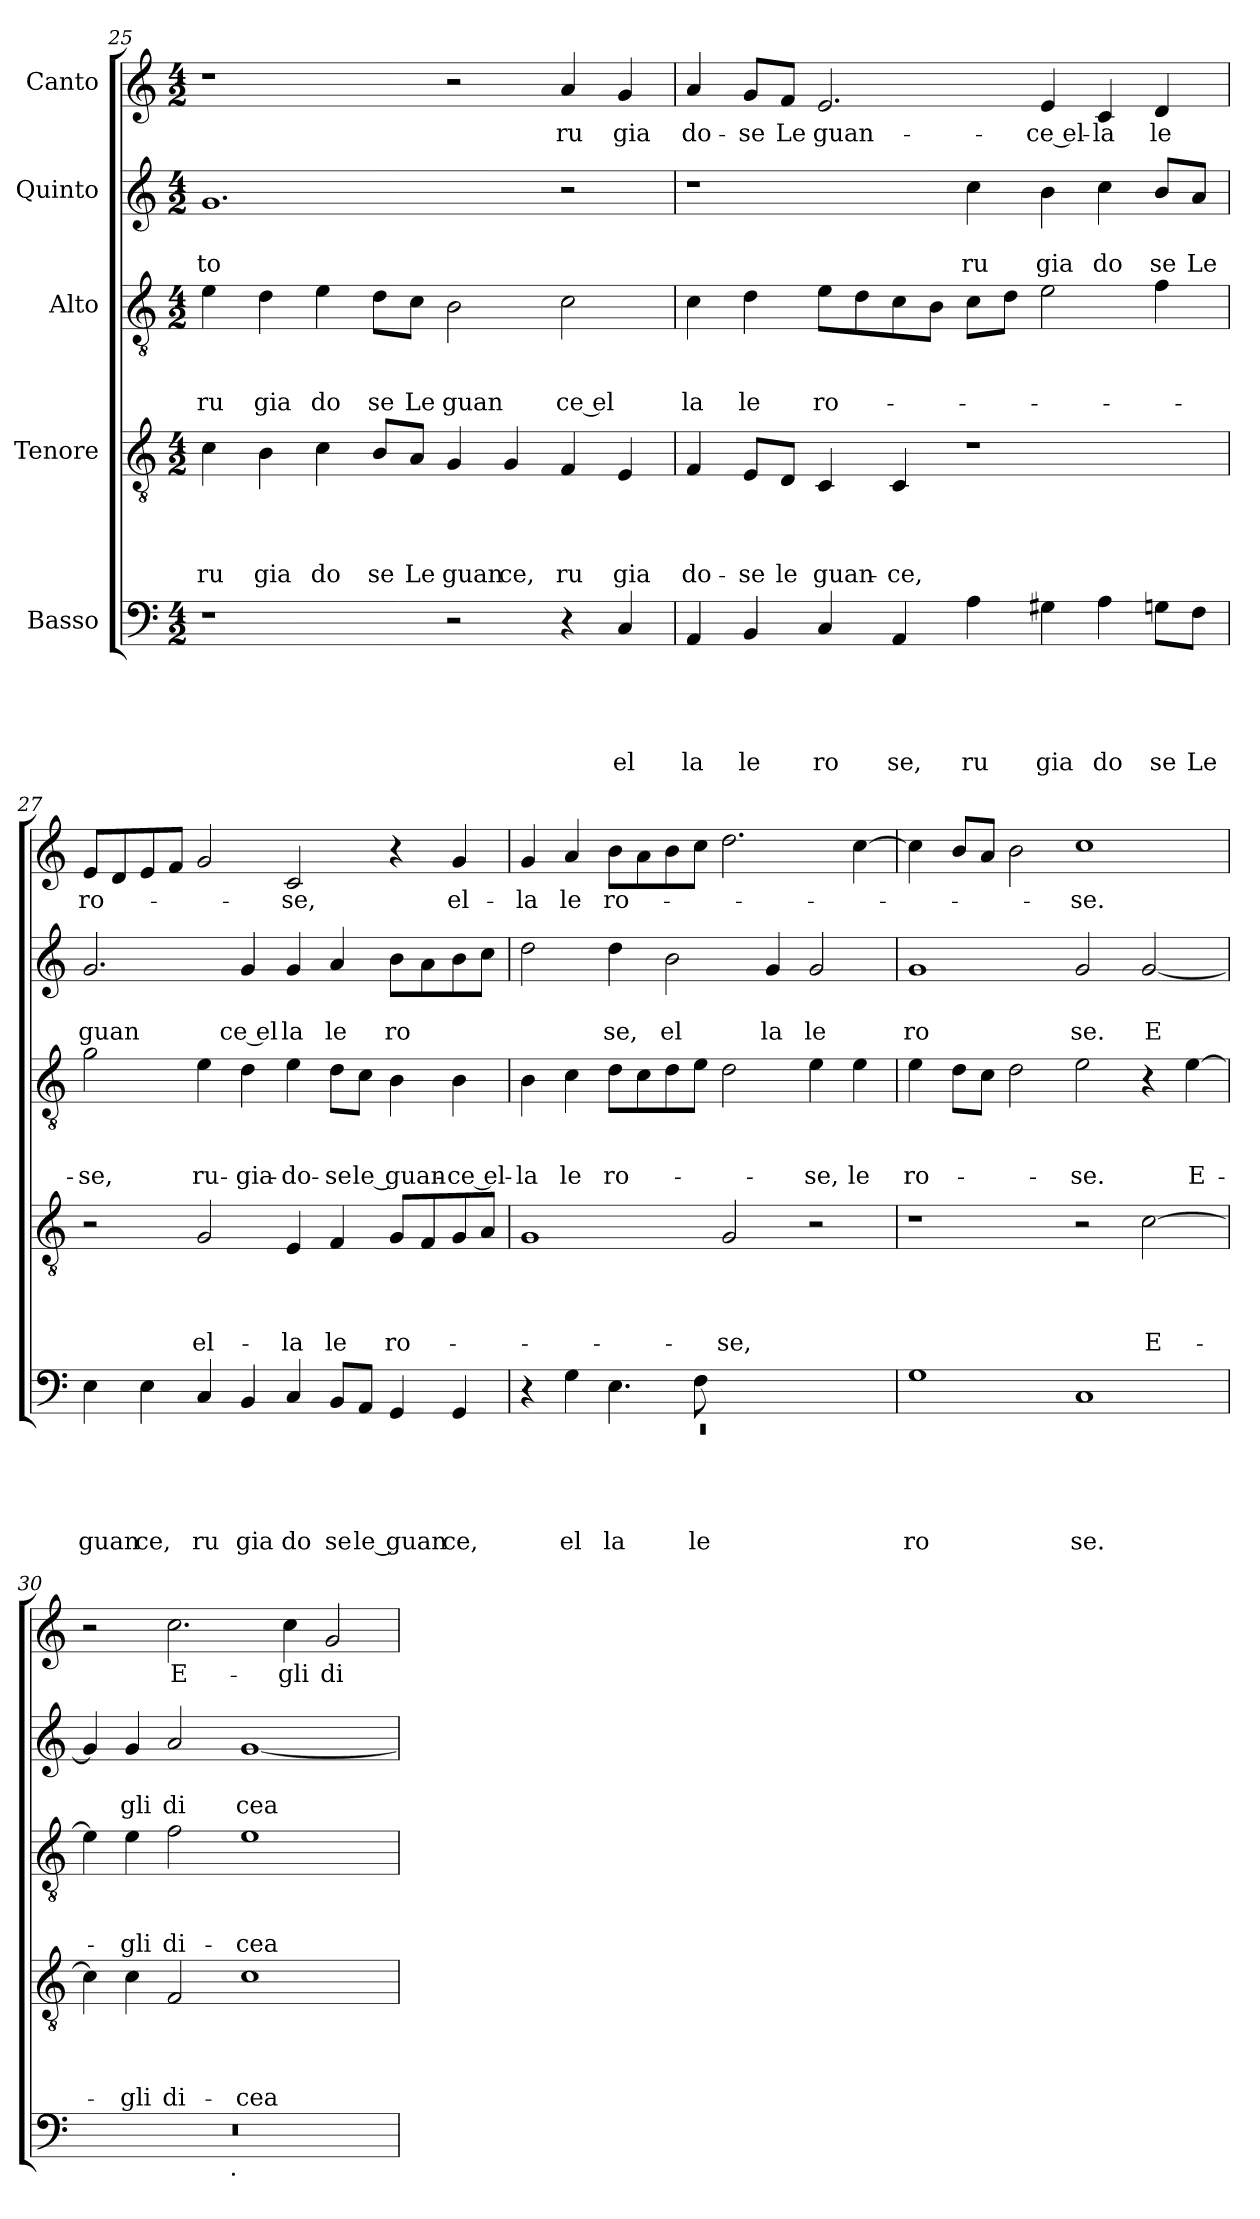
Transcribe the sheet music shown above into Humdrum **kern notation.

**kern	**text	**text	**text	**text	**text	**kern	**text	**text	**text	**text	**kern	**text	**text	**text	**kern	**text	**text	**kern	**text
*part5	*part5	*part5	*part5	*part5	*part5	*part4	*part4	*part4	*part4	*part4	*part3	*part3	*part3	*part3	*part2	*part2	*part2	*part1	*part1
*staff5	*staff5	*staff5	*staff5	*staff5	*staff5	*staff4	*staff4	*staff4	*staff4	*staff4	*staff3	*staff3	*staff3	*staff3	*staff2	*staff2	*staff2	*staff1	*staff1
*I"Basso	*	*	*	*	*	*I"Tenore	*	*	*	*	*I"Alto	*	*	*	*I"Quinto	*	*	*I"Canto	*
*clefF4	*	*	*	*	*	*clefGv2	*	*	*	*	*clefGv2	*	*	*	*clefG2	*	*	*clefG2	*
*k[]	*	*	*	*	*	*k[]	*	*	*	*	*k[]	*	*	*	*k[]	*	*	*k[]	*
*C:	*	*	*	*	*	*C:	*	*	*	*	*C:	*	*	*	*C:	*	*	*C:	*
*M4/2	*	*	*	*	*	*M4/2	*	*	*	*	*M4/2	*	*	*	*M4/2	*	*	*M4/2	*
=25	=25	=25	=25	=25	=25	=25	=25	=25	=25	=25	=25	=25	=25	=25	=25	=25	=25	=25	=25
!	!	!	!	!	!	!	!	!	!	!LO:LY:b	!	!	!	!LO:LY:b	!	!	!LO:LY:b	!	!
1r	.	.	.	.	.	4c\	.	.	.	ru	4e\	.	.	ru	1.g	.	-to	1r	.
!	!	!	!	!	!	!	!	!	!	!LO:LY:b	!	!	!	!LO:LY:b	!	!	!	!	!
.	.	.	.	.	.	4B\	.	.	.	gia	4d\	.	.	gia	.	.	.	.	.
!	!	!	!	!	!	!	!	!	!	!LO:LY:b	!	!	!	!LO:LY:b	!	!	!	!	!
.	.	.	.	.	.	4c\	.	.	.	do	4e\	.	.	do	.	.	.	.	.
!	!	!	!	!	!	!	!	!	!	!LO:LY:b	!	!	!	!LO:LY:b	!	!	!	!	!
.	.	.	.	.	.	8B/L	.	.	.	se	8d\L	.	.	se	.	.	.	.	.
!	!	!	!	!	!	!	!	!	!	!LO:LY:b	!	!	!	!LO:LY:b	!	!	!	!	!
.	.	.	.	.	.	8A/J	.	.	.	Le	8c\J	.	.	Le	.	.	.	.	.
!	!	!	!	!	!	!	!	!	!	!LO:LY:b	!	!	!	!LO:LY:b	!	!	!	!	!
2r	.	.	.	.	.	4G/	.	.	.	guan	2B\	.	.	guan	.	.	.	2r	.
!	!	!	!	!	!	!	!	!	!	!LO:LY:b	!	!	!	!	!	!	!	!	!
.	.	.	.	.	.	4G/	.	.	.	ce,	.	.	.	.	.	.	.	.	.
!	!	!	!	!	!	!	!	!	!	!LO:LY:b	!	!	!	!LO:LY:b:rj	!	!	!	!	!LO:LY:b
4r	.	.	.	.	.	4F/	.	.	.	ru	2c\	.	.	ce el	2r	.	.	4a/	ru
!	!	!	!	!	!LO:LY:b	!	!	!	!	!LO:LY:b	!	!	!	!	!	!	!	!	!LO:LY:b
4C/	.	.	.	.	el	4E/	.	.	.	gia	.	.	.	.	.	.	.	4g/	gia
!!LO:LB:g=z
=26	=26	=26	=26	=26	=26	=26	=26	=26	=26	=26	=26	=26	=26	=26	=26	=26	=26	=26	=26
!	!	!	!	!	!LO:LY:b	!	!	!	!	!LO:LY:b	!	!	!	!LO:LY:b	!	!	!	!	!LO:LY:b
4AA/	.	.	.	.	la	4F/	.	.	.	do-	4c\	.	.	la	1r	.	.	4a/	do-
!	!	!	!	!	!LO:LY:b	!	!	!	!	!LO:LY:b	!	!	!	!LO:LY:b	!	!	!	!	!LO:LY:b
4BB/	.	.	.	.	le	8E/L	.	.	.	-se	4d\	.	.	le	.	.	.	8g/L	-se
!	!	!	!	!	!	!	!	!	!	!LO:LY:b	!	!	!	!	!	!	!	!	!LO:LY:b
.	.	.	.	.	.	8D/J	.	.	.	le	.	.	.	.	.	.	.	8f/J	Le
!	!	!	!	!	!LO:LY:b	!	!	!	!	!LO:LY:b	!	!	!	!LO:LY:b	!	!	!	!	!LO:LY:b
4C/	.	.	.	.	ro	4C/	.	.	.	guan-	8e\L	.	.	ro-	.	.	.	2.e/	guan-
.	.	.	.	.	.	.	.	.	.	.	8d\	.	.	.	.	.	.	.	.
!	!	!	!	!	!LO:LY:b	!	!	!	!	!LO:LY:b	!	!	!	!	!	!	!	!	!
4AA/	.	.	.	.	se,	4C/	.	.	.	-ce,	8c\	.	.	.	.	.	.	.	.
.	.	.	.	.	.	.	.	.	.	.	8B\J	.	.	.	.	.	.	.	.
!	!	!	!	!	!LO:LY:b	!	!	!	!	!	!	!	!	!	!	!	!LO:LY:b	!	!
4A\	.	.	.	.	ru	1r	.	.	.	.	8c\L	.	.	.	4cc\	.	ru	.	.
.	.	.	.	.	.	.	.	.	.	.	8d\J	.	.	.	.	.	.	.	.
!	!	!	!	!	!LO:LY:b	!	!	!	!	!	!	!	!	!	!	!	!LO:LY:b	!	!LO:LY:b:rj
4G#X\	.	.	.	.	gia	.	.	.	.	.	2e\	.	.	.	4b\	.	gia	4e/	-ce el-
!	!	!	!	!	!LO:LY:b	!	!	!	!	!	!	!	!	!	!	!	!LO:LY:b	!	!LO:LY:b
4A\	.	.	.	.	do	.	.	.	.	.	.	.	.	.	4cc\	.	do	4c/	-la
!	!	!	!	!	!LO:LY:b	!	!	!	!	!	!	!	!	!	!	!	!LO:LY:b	!	!LO:LY:b
8Gn\L	.	.	.	.	se	.	.	.	.	.	4f\	.	.	.	8b/L	.	se	4d/	le
!	!	!	!	!	!LO:LY:b	!	!	!	!	!	!	!	!	!	!	!	!LO:LY:b	!	!
8F\J	.	.	.	.	Le	.	.	.	.	.	.	.	.	.	8a/J	.	Le	.	.
=27	=27	=27	=27	=27	=27	=27	=27	=27	=27	=27	=27	=27	=27	=27	=27	=27	=27	=27	=27
!	!	!	!	!	!LO:LY:b	!	!	!	!	!	!	!	!	!LO:LY:b	!	!	!LO:LY:b	!	!LO:LY:b
4E\	.	.	.	.	guan	2r	.	.	.	.	2g\	.	.	-se,	2.g/	.	guan	8e/L	ro-
.	.	.	.	.	.	.	.	.	.	.	.	.	.	.	.	.	.	8d/	.
!	!	!	!	!	!LO:LY:b	!	!	!	!	!	!	!	!	!	!	!	!	!	!
4E\	.	.	.	.	ce,	.	.	.	.	.	.	.	.	.	.	.	.	8e/	.
.	.	.	.	.	.	.	.	.	.	.	.	.	.	.	.	.	.	8f/J	.
!	!	!	!	!	!LO:LY:b	!	!	!	!	!LO:LY:b	!	!	!	!LO:LY:b	!	!	!	!	!
4C/	.	.	.	.	ru	2G/	.	.	.	el-	4e\	.	.	ru-	.	.	.	2g/	.
!	!	!	!	!	!LO:LY:b	!	!	!	!	!	!	!	!	!LO:LY:b	!	!	!LO:LY:b:rj	!	!
4BB/	.	.	.	.	gia	.	.	.	.	.	4d\	.	.	-gia-	4g/	.	ce el	.	.
!	!	!	!	!	!LO:LY:b	!	!	!	!	!LO:LY:b	!	!	!	!LO:LY:b	!	!	!LO:LY:b	!	!LO:LY:b
4C/	.	.	.	.	do	4E/	.	.	.	-la	4e\	.	.	-do-	4g/	.	la	2c/	-se,
!	!	!	!	!	!LO:LY:b	!	!	!	!	!LO:LY:b	!	!	!	!LO:LY:b	!	!	!LO:LY:b	!	!
8BB/L	.	.	.	.	se	4F/	.	.	.	le	8d\L	.	.	-se	4a/	.	le	.	.
!	!	!	!	!	!LO:LY:b	!	!	!	!	!	!	!	!	!LO:LY:b	!	!	!	!	!
8AA/J	.	.	.	.	le guan	.	.	.	.	.	8c\J	.	.	le guan-	.	.	.	.	.
!	!	!	!	!	!	!	!	!	!	!LO:LY:b	!	!	!	!	!	!	!LO:LY:b	!	!
4GG/	.	.	.	.	.	8G/L	.	.	.	ro-	4B\	.	.	.	8b\L	.	ro	4r	.
.	.	.	.	.	.	8F/	.	.	.	.	.	.	.	.	8a\	.	.	.	.
!	!	!	!	!	!LO:LY:b	!	!	!	!	!	!	!	!	!LO:LY:b:rj	!	!	!	!	!LO:LY:b
4GG/	.	.	.	.	ce,	8G/	.	.	.	.	4B\	.	.	-ce el-	8b\	.	.	4g/	el-
.	.	.	.	.	.	8A/J	.	.	.	.	.	.	.	.	8cc\J	.	.	.	.
=28	=28	=28	=28	=28	=28	=28	=28	=28	=28	=28	=28	=28	=28	=28	=28	=28	=28	=28	=28
*^	*	*	*	*	*	*	*	*	*	*	*	*	*	*	*	*	*	*	*
!	!LO:N:vis=1	!	!	!	!	!	!	!	!	!	!	!	!	!	!LO:LY:b	!	!	!	!	!LO:LY:b
*	*^	*	*	*	*	*	*	*	*	*	*	*	*	*	*	*	*	*	*	*
0ryy	0rEE	4r	.	.	.	.	.	1G	.	.	.	.	4B\	.	.	-la	2dd\	.	.	4g/	-la
!	!	!	!	!	!	!	!LO:LY:b	!	!	!	!	!	!	!	!	!LO:LY:b	!	!	!	!	!LO:LY:b
.	.	4G\	.	.	.	.	el	.	.	.	.	.	4c\	.	.	le	.	.	.	4a/	le
!	!	!	!	!	!	!	!LO:LY:b	!	!	!	!	!	!	!	!	!LO:LY:b	!	!	!LO:LY:b	!	!LO:LY:b
.	.	4.E\	.	.	.	.	la	.	.	.	.	.	8d\L	.	.	ro-	4dd\	.	se,	8b\L	ro-
.	.	.	.	.	.	.	.	.	.	.	.	.	8c\	.	.	.	.	.	.	8a\	.
!	!	!	!	!	!	!	!	!	!	!	!	!	!	!	!	!	!	!	!LO:LY:b	!	!
.	.	.	.	.	.	.	.	.	.	.	.	.	8d\	.	.	.	2b\	.	el	8b\	.
!	!	!	!	!	!	!	!LO:LY:b	!	!	!	!	!	!	!	!	!	!	!	!	!	!
.	.	8F\	.	.	.	.	le	.	.	.	.	.	8e\J	.	.	.	.	.	.	8cc\J	.
!	!	!	!	!	!	!	!	!	!	!	!	!LO:LY:b	!	!	!	!	!	!	!	!	!
.	.	1ryy	.	.	.	.	.	2G/	.	.	.	-se,	2d\	.	.	.	.	.	.	2.dd\	.
!	!	!	!	!	!	!	!	!	!	!	!	!	!	!	!	!	!	!	!LO:LY:b	!	!
.	.	.	.	.	.	.	.	.	.	.	.	.	.	.	.	.	4g/	.	la	.	.
!	!	!	!	!	!	!	!	!	!	!	!	!	!	!	!	!LO:LY:b	!	!	!LO:LY:b	!	!
.	.	.	.	.	.	.	.	2r	.	.	.	.	4e\	.	.	-se,	2g/	.	le	.	.
!	!	!	!	!	!	!	!	!	!	!	!	!	!	!	!	!LO:LY:b	!	!	!	!	!
.	.	.	.	.	.	.	.	.	.	.	.	.	4e\	.	.	le	.	.	.	[>4cc\	.
*v	*v	*v	*	*	*	*	*	*	*	*	*	*	*	*	*	*	*	*	*	*	*
=29	=29	=29	=29	=29	=29	=29	=29	=29	=29	=29	=29	=29	=29	=29	=29	=29	=29	=29	=29
!	!	!	!	!	!LO:LY:b	!	!	!	!	!	!	!	!	!LO:LY:b	!	!	!LO:LY:b	!	!
1G	.	.	.	.	ro	1r	.	.	.	.	4e\	.	.	ro-	1g	.	ro	4cc\]	.
.	.	.	.	.	.	.	.	.	.	.	8d\L	.	.	.	.	.	.	8b/L	.
.	.	.	.	.	.	.	.	.	.	.	8c\J	.	.	.	.	.	.	8a/J	.
.	.	.	.	.	.	.	.	.	.	.	2d\	.	.	.	.	.	.	2b\	.
!	!	!	!	!	!LO:LY:b	!	!	!	!	!	!	!	!	!LO:LY:b	!	!	!LO:LY:b	!	!LO:LY:b
1C	.	.	.	.	se.	2r	.	.	.	.	2e\	.	.	-se.	2g/	.	se.	1cc	-se.
!	!	!	!	!	!	!	!	!	!	!LO:LY:b	!	!	!	!	!	!	!LO:LY:b	!	!
.	.	.	.	.	.	[>2c\	.	.	.	E-	4r	.	.	.	[<2g/	.	E	.	.
!	!	!	!	!	!	!	!	!	!	!	!	!	!	!LO:LY:b	!	!	!	!	!
.	.	.	.	.	.	.	.	.	.	.	[>4e\	.	.	E-	.	.	.	.	.
=30	=30	=30	=30	=30	=30	=30	=30	=30	=30	=30	=30	=30	=30	=30	=30	=30	=30	=30	=30
*^	*	*	*	*	*	*	*	*	*	*	*	*	*	*	*	*	*	*	*
0r	2ryy	.	.	.	.	.	4c\]	.	.	.	.	4e\]	.	.	.	4g/]	.	.	2r	.
!	!	!	!	!	!	!	!	!	!	!	!LO:LY:b	!	!	!	!LO:LY:b	!	!	!LO:LY:b	!	!
.	.	.	.	.	.	.	4c\	.	.	.	-gli	4e\	.	.	-gli	4g/	.	gli	.	.
!	!	!	!	!	!	!	!	!	!	!	!LO:LY:b	!	!	!	!LO:LY:b	!	!	!LO:LY:b	!	!LO:LY:b
.	4...ryy	.	.	.	.	.	2F/	.	.	.	di-	2f\	.	.	di-	2a/	.	di	2.cc\	E-
!	!LO:TX:b:t=.	!	!	!	!	!	!	!	!	!	!	!	!	!	!	!	!	!	!	!
.	1ryy	.	.	.	.	.	.	.	.	.	.	.	.	.	.	.	.	.	.	.
!	!	!	!	!	!	!	!	!	!	!	!LO:LY:b	!	!	!	!LO:LY:b	!	!	!LO:LY:b	!	!
.	.	.	.	.	.	.	1c	.	.	.	-cea	1e	.	.	-cea	[>1g	.	cea	.	.
!	!	!	!	!	!	!	!	!	!	!	!	!	!	!	!	!	!	!	!	!LO:LY:b
.	.	.	.	.	.	.	.	.	.	.	.	.	.	.	.	.	.	.	4cc\	-gli
!	!	!	!	!	!	!	!	!	!	!	!	!	!	!	!	!	!	!	!	!LO:LY:b
.	.	.	.	.	.	.	.	.	.	.	.	.	.	.	.	.	.	.	2g/	di-
.	32ryy	.	.	.	.	.	.	.	.	.	.	.	.	.	.	.	.	.	.	.
*v	*v	*	*	*	*	*	*	*	*	*	*	*	*	*	*	*	*	*	*	*
=	=	=	=	=	=	=	=	=	=	=	=	=	=	=	=	=	=	=	=
*-	*-	*-	*-	*-	*-	*-	*-	*-	*-	*-	*-	*-	*-	*-	*-	*-	*-	*-	*-
